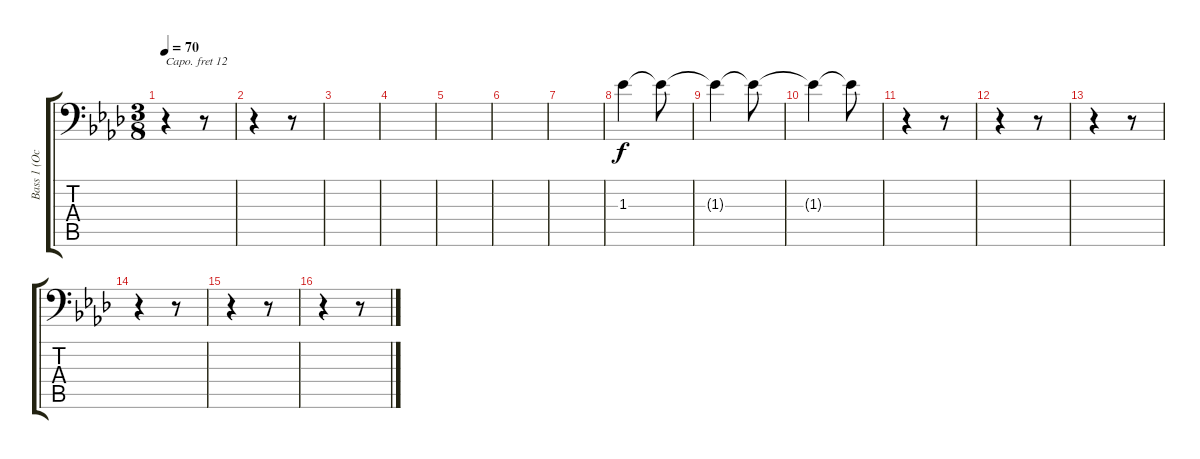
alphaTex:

\track ("Bass 1 (Octave)" "Bass 1 (Oc") {instrument electricbassfinger}
\staff {score tabs}
\capo 12
\tuning (C3 G2 D2 A1 E1 B0) {hide}
\ts (3 8)
\tempo 70
\clef f4
\ks ab
r.4{dy f} r.8 |
r.4 r.8 |
|
|
|
|
|
1.3.4 1.3{t}.8 |
1.3{t}.4 1.3{t}.8 |
1.3{t}.4{volume 0} 1.3{t}.8 |
r.4 r.8 |
r.4{volume 13} r.8 |
r.4 r.8 |
r.4 r.8 |
r.4 r.8 |
r.4 r.8
